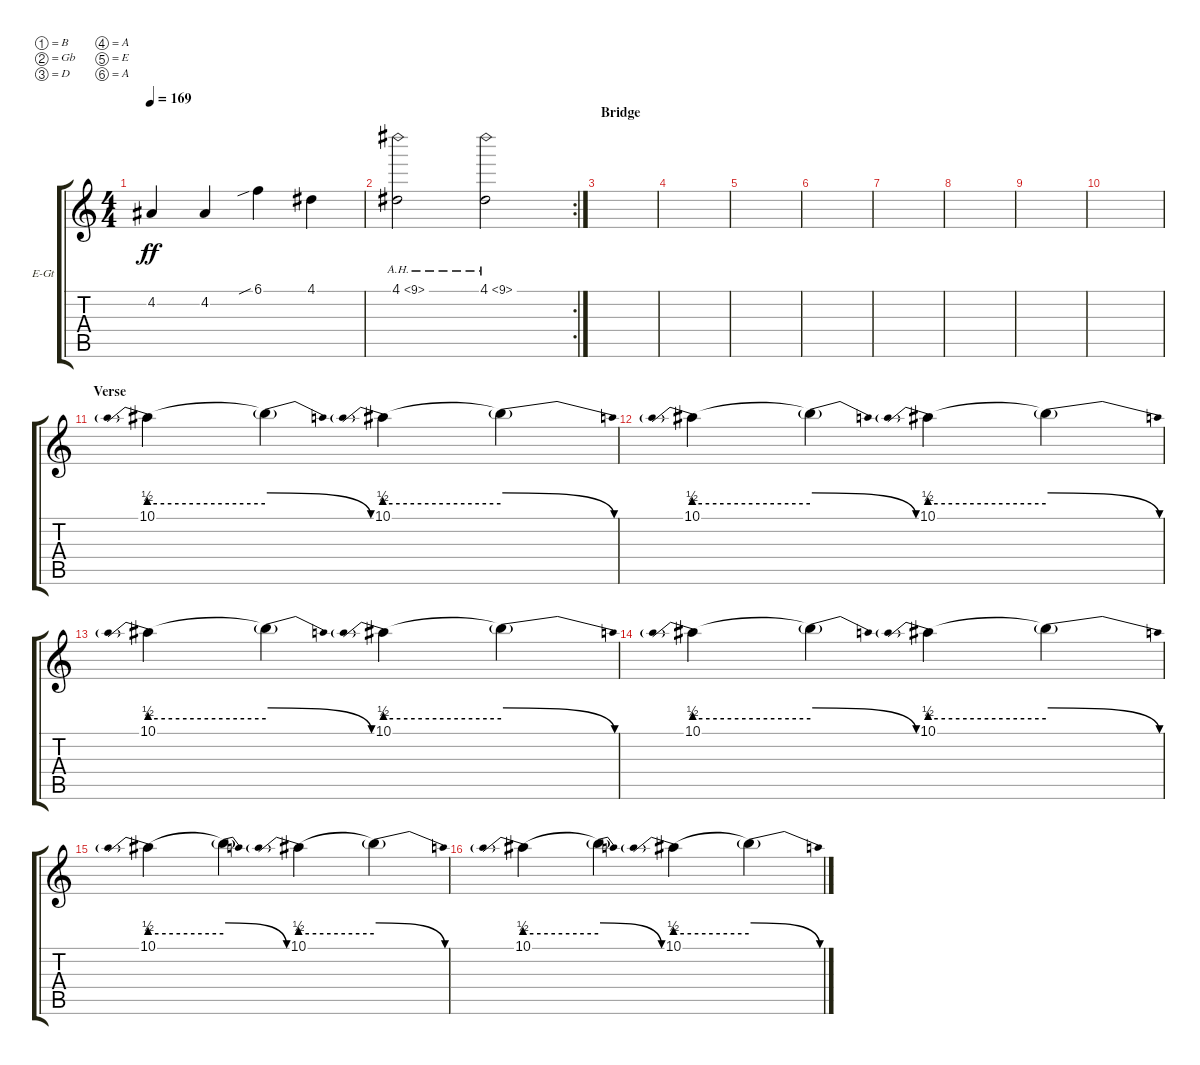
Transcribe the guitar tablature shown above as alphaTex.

\bracketExtendMode groupsimilarinstruments
\firstSystemTrackNameOrientation horizontal
\otherSystemsTrackNameOrientation horizontal
\track ("Rhythm Guitar" "E-Gt") {instrument distortionguitar}
\staff {score tabs}
\tuning (B3 Gb3 D3 A2 E2 A1)
\ts (4 4)
\tempo 169
\clef g2
\ks c
4.2.4{dy ff} 4.2.4 6.1{sib}.4 4.1.4 |
\rc 2
4.1{ah 5}.2 4.1{ah 5}.2 |
\section ("" "Bridge")
|
|
|
|
|
|
|
|
\section ("" "Verse")
10.1{be (prebend 0 2 60 2)}.4 10.1{be (release 0 4 15 0) t}.4 10.1{be (prebend 0 2 60 2)}.4 10.1{be (release 0 4 15 0) t}.4 |
10.1{be (prebend 0 2 60 2)}.4 10.1{be (release 0 4 15 0) t}.4 10.1{be (prebend 0 2 60 2)}.4 10.1{be (release 0 4 15 0) t}.4 |
10.1{be (prebend 0 2 60 2)}.4 10.1{be (release 0 4 15 0) t}.4 10.1{be (prebend 0 2 60 2)}.4 10.1{be (release 0 4 15 0) t}.4 |
10.1{be (prebend 0 2 60 2)}.4 10.1{be (release 0 4 15 0) t}.4 10.1{be (prebend 0 2 60 2)}.4 10.1{be (release 0 4 15 0) t}.4 |
10.1{be (prebend 0 2 60 2)}.4 10.1{be (release 0 4 15 0) t}.4 10.1{be (prebend 0 2 60 2)}.4 10.1{be (release 0 4 15 0) t}.4 |
10.1{be (prebend 0 2 60 2)}.4 10.1{be (release 0 4 15 0) t}.4 10.1{be (prebend 0 2 60 2)}.4 10.1{be (release 0 4 15 0) t}.4
